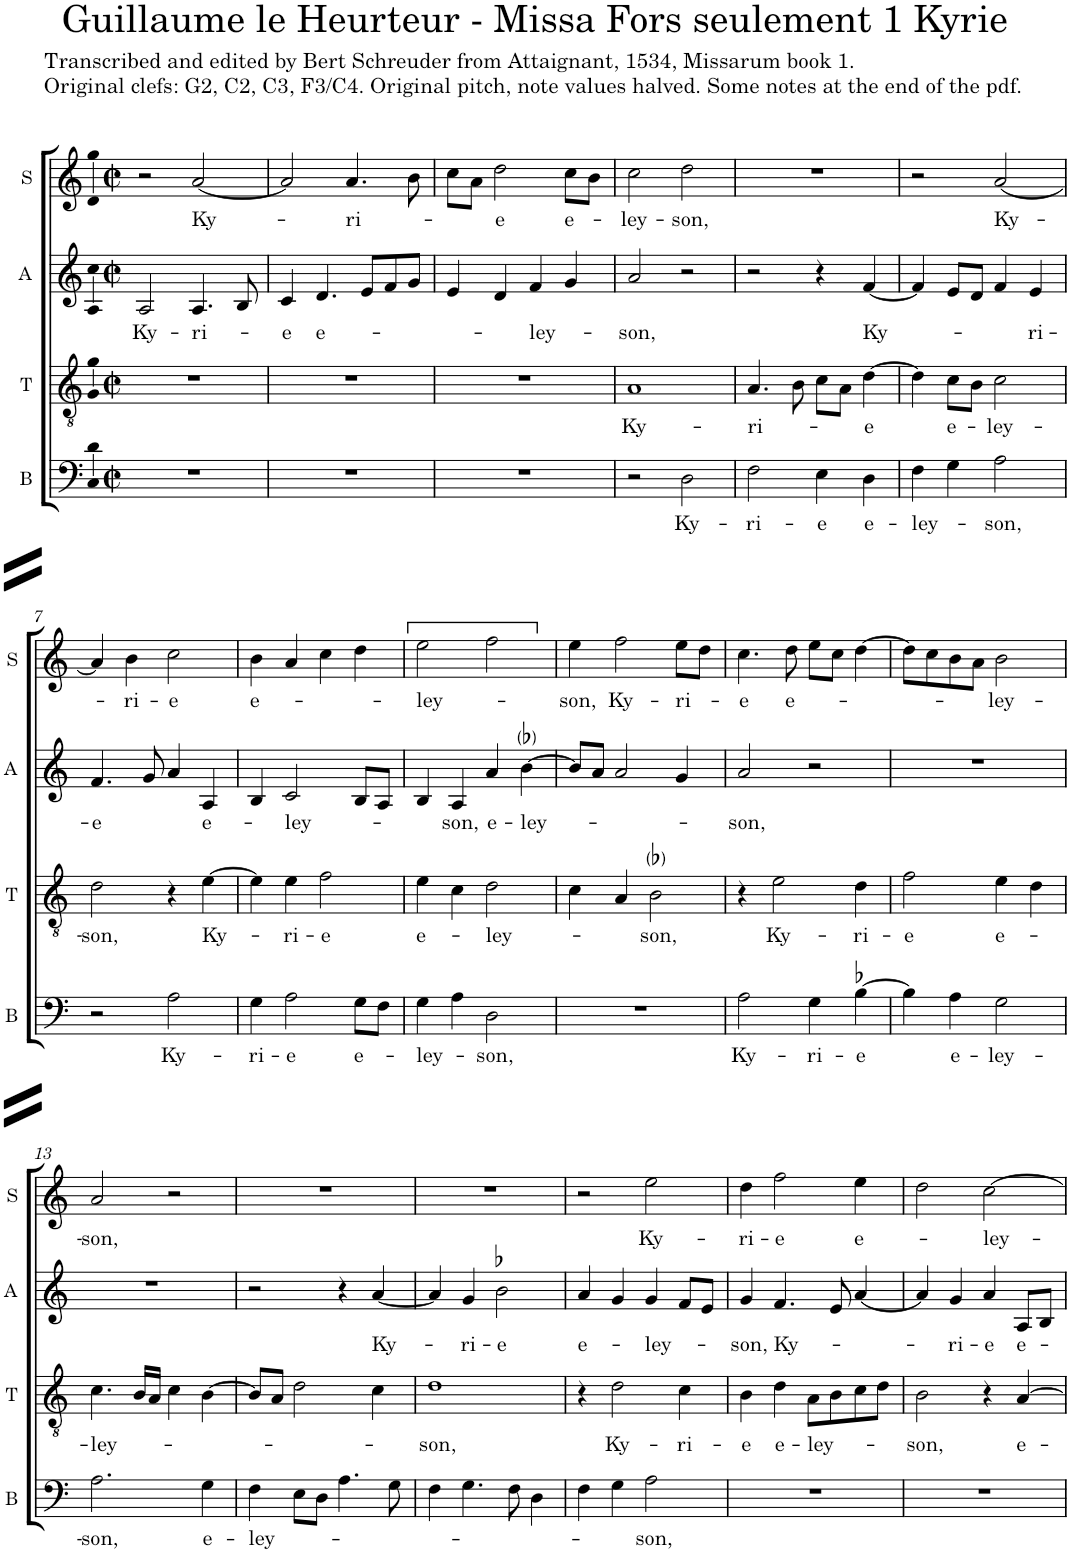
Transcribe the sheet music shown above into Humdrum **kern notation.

**kern	**text	**kern	**text	**kern	**text	**kern	**text
*part4	*part4	*part3	*part3	*part2	*part2	*part1	*part1
*staff4	*staff4	*staff3	*staff3	*staff2	*staff2	*staff1	*staff1
*I"B	*	*I"T	*	*I"A	*	*I"S	*
*I'B	*	*I'T	*	*I'A	*	*I'S	*
*clefF4	*	*clefGv2	*	*clefG2	*	*clefG2	*
*k[]	*	*k[]	*	*k[]	*	*k[]	*
*M2/2	*	*M2/2	*	*M2/2	*	*M2/2	*
*met(c|)	*	*met(c|)	*	*met(c|)	*	*met(c|)	*
=1	=1	=1	=1	=1	=1	=1	=1
!	!	!	!	!	!LO:LY:b	!	!
1r	.	1r	.	2A/	Ky-	2r	.
!	!	!	!	!	!LO:LY:b	!	!LO:LY:b
.	.	.	.	4.A/	-ri-	[2a/	Ky-
.	.	.	.	8B/	.	.	.
=2	=2	=2	=2	=2	=2	=2	=2
!	!	!	!	!	!LO:LY:b	!	!
1r	.	1r	.	4c/	-e	2a/]	.
!	!	!	!	!	!LO:LY:b	!	!
.	.	.	.	4.d/	e-	.	.
!	!	!	!	!	!	!	!LO:LY:b
.	.	.	.	.	.	4.a/	-ri-
.	.	.	.	8e/L	.	.	.
.	.	.	.	8f/	.	.	.
.	.	.	.	8g/J	.	8b\	.
=3	=3	=3	=3	=3	=3	=3	=3
1r	.	1r	.	4e/	.	8cc\L	.
.	.	.	.	.	.	8a\J	.
!	!	!	!	!	!	!	!LO:LY:b
.	.	.	.	4d/	.	2dd\	-e
!	!	!	!	!	!LO:LY:b	!	!
.	.	.	.	4f/	-ley-	.	.
!	!	!	!	!	!	!	!LO:LY:b
.	.	.	.	4g/	.	8cc\L	e-
.	.	.	.	.	.	8b\J	.
=4	=4	=4	=4	=4	=4	=4	=4
!	!	!	!LO:LY:b	!	!LO:LY:b	!	!LO:LY:b
2r	.	1A	Ky-	2a/	-son,	2cc\	-ley-
!	!LO:LY:b	!	!	!	!	!	!LO:LY:b
2D\	Ky-	.	.	2r	.	2dd\	-son,
=5	=5	=5	=5	=5	=5	=5	=5
!	!LO:LY:b	!	!LO:LY:b	!	!	!	!
2F\	-ri-	4.A/	-ri-	2r	.	1r	.
.	.	8B\	.	.	.	.	.
!	!LO:LY:b	!	!	!	!	!	!
4E\	-e	8c\L	.	4r	.	.	.
.	.	8A\J	.	.	.	.	.
!	!LO:LY:b	!	!LO:LY:b	!	!LO:LY:b	!	!
4D\	e-	[4d\	-e	[4f/	Ky-	.	.
=6	=6	=6	=6	=6	=6	=6	=6
!	!LO:LY:b	!	!	!	!	!	!
4F\	-ley-	4d\]	.	4f/]	.	2r	.
!	!	!	!LO:LY:b	!	!	!	!
4G\	.	8c\L	e-	8e/L	.	.	.
.	.	8B\J	.	8d/J	.	.	.
!	!LO:LY:b	!	!LO:LY:b	!	!	!	!LO:LY:b
2A\	-son,	2c\	-ley-	4f/	.	[2a/	Ky-
!	!	!	!	!	!LO:LY:b	!	!
.	.	.	.	4e/	-ri-	.	.
!!LO:LB:g=z
=7	=7	=7	=7	=7	=7	=7	=7
!	!	!	!LO:LY:b	!	!LO:LY:b	!	!
2r	.	2d\	-son,	4.f/	-e	4a/]	.
!	!	!	!	!	!	!	!LO:LY:b
.	.	.	.	.	.	4b\	-ri-
.	.	.	.	8g/	.	.	.
!	!LO:LY:b	!	!	!	!	!	!LO:LY:b
2A\	Ky-	4r	.	4a/	.	2cc\	-e
!	!	!	!LO:LY:b	!	!LO:LY:b	!	!
.	.	[4e\	Ky-	4A/	e-	.	.
=8	=8	=8	=8	=8	=8	=8	=8
!	!LO:LY:b	!	!	!	!	!	!LO:LY:b
4G\	-ri-	4e\]	.	4B/	.	4b\	e-
!	!LO:LY:b	!	!LO:LY:b	!	!LO:LY:b	!	!
2A\	-e	4e\	-ri-	2c/	-ley-	4a/	.
!	!	!	!LO:LY:b	!	!	!	!
.	.	2f\	-e	.	.	4cc\	.
!	!LO:LY:b	!	!	!	!	!	!
8G\L	e-	.	.	8B/L	.	4dd\	.
8F\J	.	.	.	8A/J	.	.	.
=9	=9	=9	=9	=9	=9	=9	=9
!	!LO:LY:b	!	!LO:LY:b	!	!	!	!LO:LY:b
4G\	-ley-	4e\	e-	4B/	.	2ee\	ley-
!	!	!	!	!	!LO:LY:b	!	!
4A\	.	4c\	.	4A/	-son,	.	.
!	!LO:LY:b	!	!LO:LY:b	!	!LO:LY:b	!	!
2D\	-son,	2d\	-ley-	4a/	e-	2ff\	.
!	!	!	!	!	!LO:LY:b	!	!
.	.	.	.	[4b-i\	-ley-	.	.
=10	=10	=10	=10	=10	=10	=10	=10
!	!	!	!	!	!	!	!LO:LY:b
1r	.	4c\	.	8b-/L]	.	4ee\	-son,
.	.	.	.	8a/J	.	.	.
!	!	!	!	!	!	!	!LO:LY:b
.	.	4A/	.	2a/	.	2ff\	Ky-
!	!	!	!LO:LY:b	!	!	!	!
.	.	2B-i\	-son,	.	.	.	.
!	!	!	!	!	!	!	!LO:LY:b
.	.	.	.	4g/	.	8ee\L	-ri-
.	.	.	.	.	.	8dd\J	.
=11	=11	=11	=11	=11	=11	=11	=11
!	!LO:LY:b	!	!	!	!LO:LY:b	!	!LO:LY:b
2A\	Ky-	4r	.	2a/	-son,	4.cc\	-e
!	!	!	!LO:LY:b	!	!	!	!
.	.	2e\	Ky-	.	.	.	.
!	!	!	!	!	!	!	!LO:LY:b
.	.	.	.	.	.	8dd\	e-
!	!LO:LY:b	!	!	!	!	!	!
4G\	-ri-	.	.	2r	.	8ee\L	.
.	.	.	.	.	.	8cc\J	.
!	!LO:LY:b	!	!LO:LY:b	!	!	!	!
[4B-X\	-e	4d\	-ri-	.	.	[4dd\	.
=12	=12	=12	=12	=12	=12	=12	=12
!	!	!	!LO:LY:b	!	!	!	!
4B-\]	.	2f\	-e	1r	.	8dd\L]	.
.	.	.	.	.	.	8cc\	.
!	!LO:LY:b	!	!	!	!	!	!
4A\	e-	.	.	.	.	8b\	.
.	.	.	.	.	.	8a\J	.
!	!LO:LY:b	!	!LO:LY:b	!	!	!	!LO:LY:b
2G\	-ley-	4e\	e-	.	.	2b\	-ley-
.	.	4d\	.	.	.	.	.
!!LO:LB:g=z
=13	=13	=13	=13	=13	=13	=13	=13
!	!LO:LY:b	!	!LO:LY:b	!	!	!	!LO:LY:b
2.A\	-son,	4.c\	-ley-	1r	.	2a/	-son,
.	.	16B/LL	.	.	.	.	.
.	.	16A/JJ	.	.	.	.	.
.	.	4c\	.	.	.	2r	.
!	!LO:LY:b	!	!	!	!	!	!
4G\	e-	[4B\	.	.	.	.	.
=14	=14	=14	=14	=14	=14	=14	=14
!	!LO:LY:b	!	!	!	!	!	!
4F\	-ley-	8B/L]	.	2r	.	1r	.
.	.	8A/J	.	.	.	.	.
8E\L	.	2d\	.	.	.	.	.
8D\J	.	.	.	.	.	.	.
4.A\	.	.	.	4r	.	.	.
!	!	!	!	!	!LO:LY:b	!	!
.	.	4c\	.	[4a/	Ky-	.	.
8G\	.	.	.	.	.	.	.
=15	=15	=15	=15	=15	=15	=15	=15
!	!	!	!LO:LY:b	!	!	!	!
4F\	.	1d	-son,	4a/]	.	1r	.
!	!	!	!	!	!LO:LY:b	!	!
4.G\	.	.	.	4g/	-ri-	.	.
!	!	!	!	!	!LO:LY:b	!	!
.	.	.	.	2b-X\	-e	.	.
8F\	.	.	.	.	.	.	.
4D\	.	.	.	.	.	.	.
=16	=16	=16	=16	=16	=16	=16	=16
!	!	!	!	!	!LO:LY:b	!	!
4F\	.	4r	.	4a/	e-	2r	.
!	!	!	!LO:LY:b	!	!	!	!
4G\	.	2d\	Ky-	4g/	.	.	.
!	!LO:LY:b	!	!	!	!LO:LY:b	!	!LO:LY:b
2A\	-son,	.	.	4g/	-ley-	2ee\	Ky-
!	!	!	!LO:LY:b	!	!	!	!
.	.	4c\	-ri-	8f/L	.	.	.
.	.	.	.	8e/J	.	.	.
=17	=17	=17	=17	=17	=17	=17	=17
!	!	!	!LO:LY:b	!	!LO:LY:b	!	!LO:LY:b
1r	.	4B\	-e	4g/	-son,	4dd\	-ri-
!	!	!	!LO:LY:b	!	!LO:LY:b	!	!LO:LY:b
.	.	4d\	e-	4.f/	Ky-	2ff\	-e
!	!	!	!LO:LY:b	!	!	!	!
.	.	8A\L	-ley-	.	.	.	.
.	.	8B\	.	8e/	.	.	.
!	!	!	!	!	!	!	!LO:LY:b
.	.	8c\	.	[4a/	.	4ee\	e-
.	.	8d\J	.	.	.	.	.
=18	=18	=18	=18	=18	=18	=18	=18
!	!	!	!LO:LY:b	!	!	!	!
1r	.	2B\	-son,	4a/]	.	2dd\	.
!	!	!	!	!	!LO:LY:b	!	!
.	.	.	.	4g/	-ri-	.	.
!	!	!	!	!	!LO:LY:b	!	!LO:LY:b
.	.	4r	.	4a/	-e	[2cc\	-ley-
!	!	!	!LO:LY:b	!	!LO:LY:b	!	!
.	.	[4A/	e-	8A/L	e-	.	.
.	.	.	.	8B/J	.	.	.
=	=	=	=	=	=	=	=
*-	*-	*-	*-	*-	*-	*-	*-
